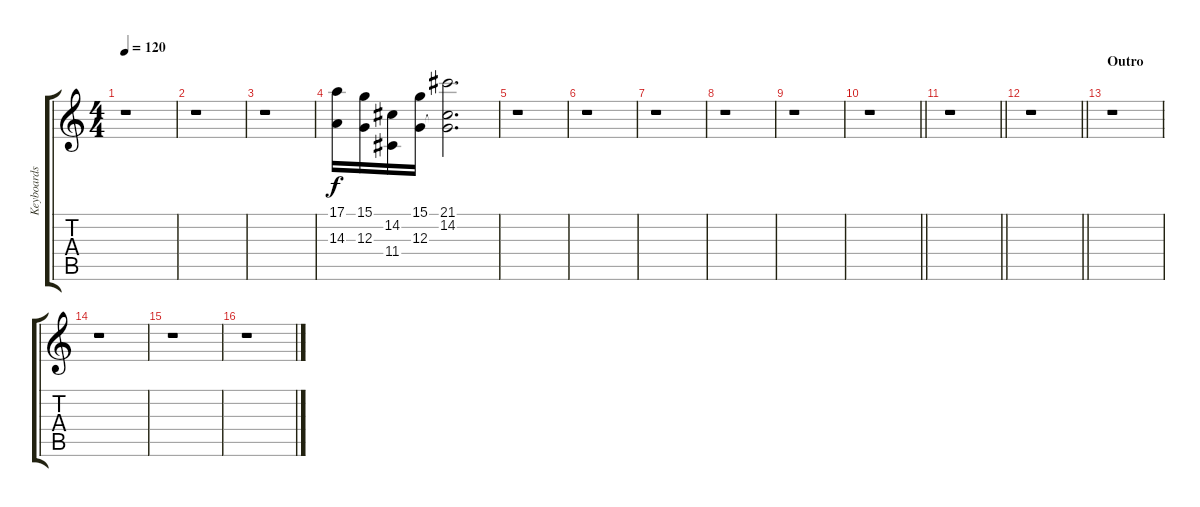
\track ("Keyboards" "Keyboards") {instrument fx7echoes}
\staff {score tabs}
\tuning (E4 B3 G3 D3 A2 E2) {hide}
\ts (4 4)
\tempo 120
\clef g2
\ks c
r.1{dy f} |
r.1 |
r.1 |
(17.1 14.3).16 (15.1 12.3).16 (14.2 11.4).16 (15.1 12.3).16 (21.1 14.2 12.3{t}).2{d} |
r.1 |
r.1 |
r.1 |
r.1 |
r.1 |
\barLineRight lightlight
r.1 |
\barLineRight lightlight
r.1 |
\barLineRight lightlight
r.1 |
\section ("" "Outro")
r.1 |
r.1 |
r.1 |
r.1
